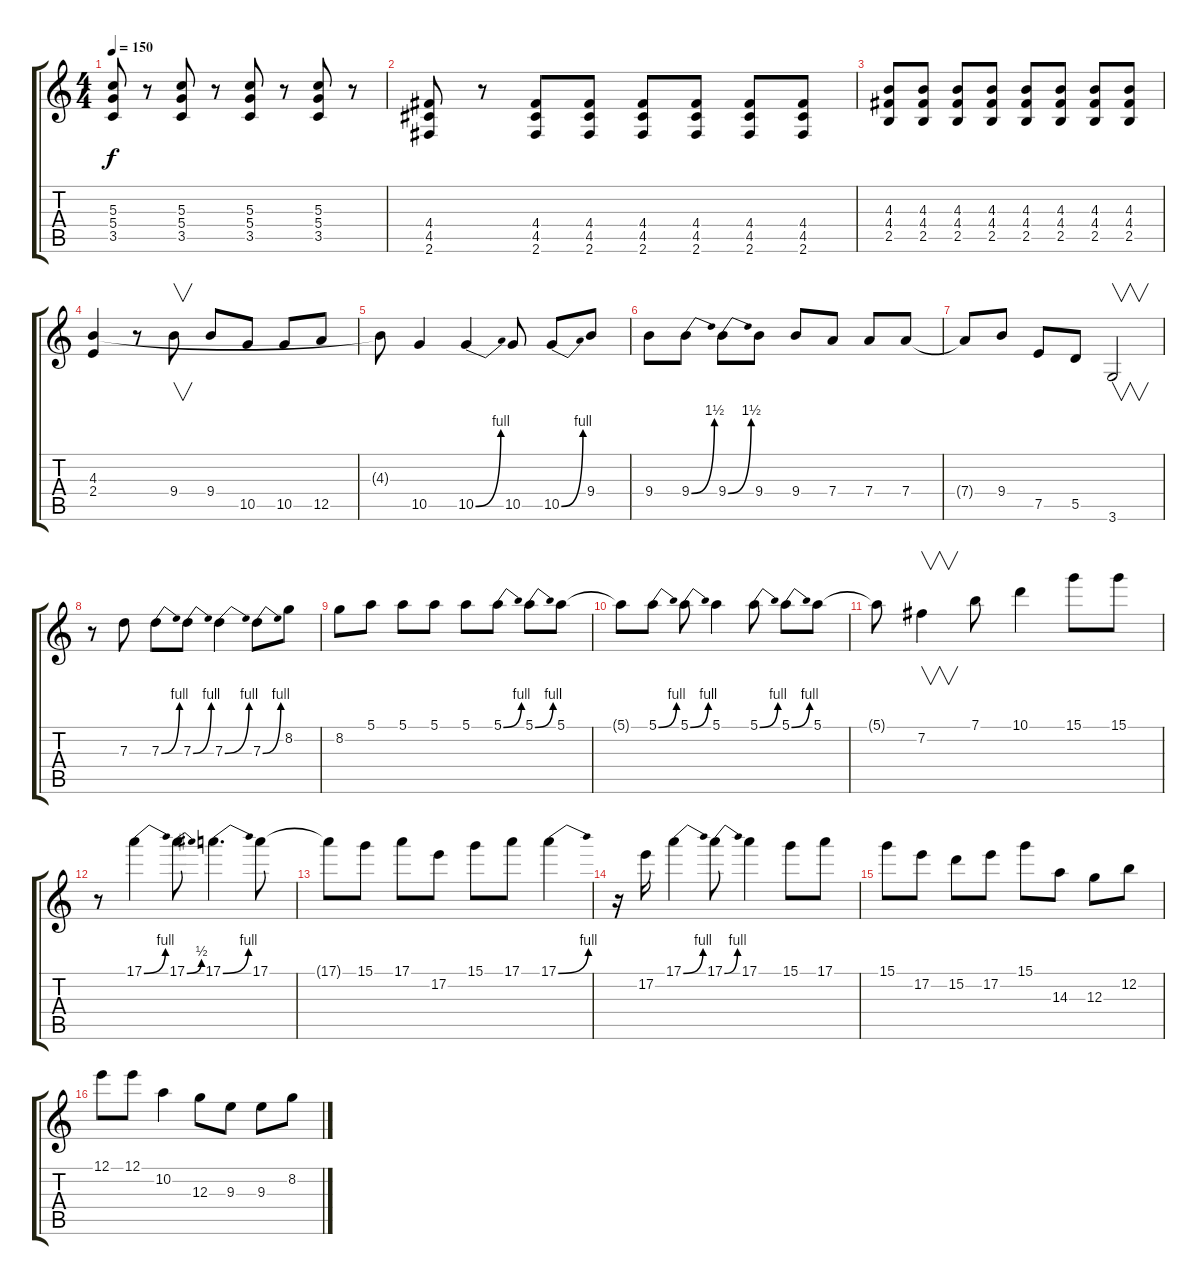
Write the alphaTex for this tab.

\track "" {instrument distortionguitar}
\staff {score tabs}
\tuning (E4 B3 G3 D3 A2 E2) {hide}
\ts (4 4)
\tempo 150
\clef g2
\ks c
(5.3 5.4 3.5).8{dy f} r.8 (5.3 5.4 3.5).8 r.8 (5.3 5.4 3.5).8 r.8 (5.3 5.4 3.5).8 r.8 |
(4.4 4.5 2.6).8 r.8 (4.4 4.5 2.6).8 (4.4 4.5 2.6).8 (4.4 4.5 2.6).8 (4.4 4.5 2.6).8 (4.4 4.5 2.6).8 (4.4 4.5 2.6).8 |
(4.3 4.4 2.5).8 (4.3 4.4 2.5).8 (4.3 4.4 2.5).8 (4.3 4.4 2.5).8 (4.3 4.4 2.5).8 (4.3 4.4 2.5).8 (4.3 4.4 2.5).8 (4.3 4.4 2.5).8 |
(4.3 2.4).4 r.8 9.4.8{v txt ""} 9.4.8 10.5.8 10.5.8 12.5.8 |
4.3{t}.8 10.5.4 10.5{be (bend 0 0 60 4)}.4 10.5.8 10.5{be (bend 0 0 60 4)}.8 9.4.8 |
9.4.8 9.4{be (bend 0 0 60 6)}.8 9.4{be (bend 0 0 60 6)}.8 9.4.8 9.4.8 7.4.8 7.4.8 7.4.8 |
7.4{t}.8 9.4.8 7.5.8 5.5.8 3.6.2{v} |
r.8 7.3.8 7.3{be (bend 0 0 60 4)}.8 7.3{be (bend 0 0 60 4)}.8 7.3{be (bend 0 0 60 4)}.4 7.3{be (bend 0 0 60 4)}.8 8.2.8 |
8.2.8 5.1.8 5.1.8 5.1.8 5.1.8 5.1{be (bend 0 0 60 4)}.8 5.1{be (bend 0 0 60 4)}.8 5.1.8 |
5.1{t}.8 5.1{be (bend 0 0 60 4)}.8 5.1{be (bend 0 0 60 4)}.8 5.1.4 5.1{be (bend 0 0 60 4)}.8 5.1{be (bend 0 0 60 4)}.8 5.1.8 |
5.1{t}.8 7.2.4{v} 7.1.8 10.1.4 15.1.8 15.1.8 |
r.8 17.1{be (bend 0 0 60 4)}.4 17.1{be (bend 0 0 60 2)}.8 17.1{be (bend 0 0 60 4)}.4{d} 17.1.8 |
17.1{t}.8 15.1.8 17.1.8 17.2.8 15.1.8 17.1.8 17.1{be (bend 0 0 60 4)}.4 |
r.16 17.2.16 17.1{be (bend 0 0 60 4)}.4 17.1{be (bend 0 0 60 4)}.8 17.1.4 15.1.8 17.1.8 |
15.1.8 17.2.8 15.2.8 17.2.8 15.1.8 14.3.8 12.3.8 12.2.8 |
12.1.8 12.1.8 10.2.4 12.3.8 9.3.8 9.3.8 8.2.8
